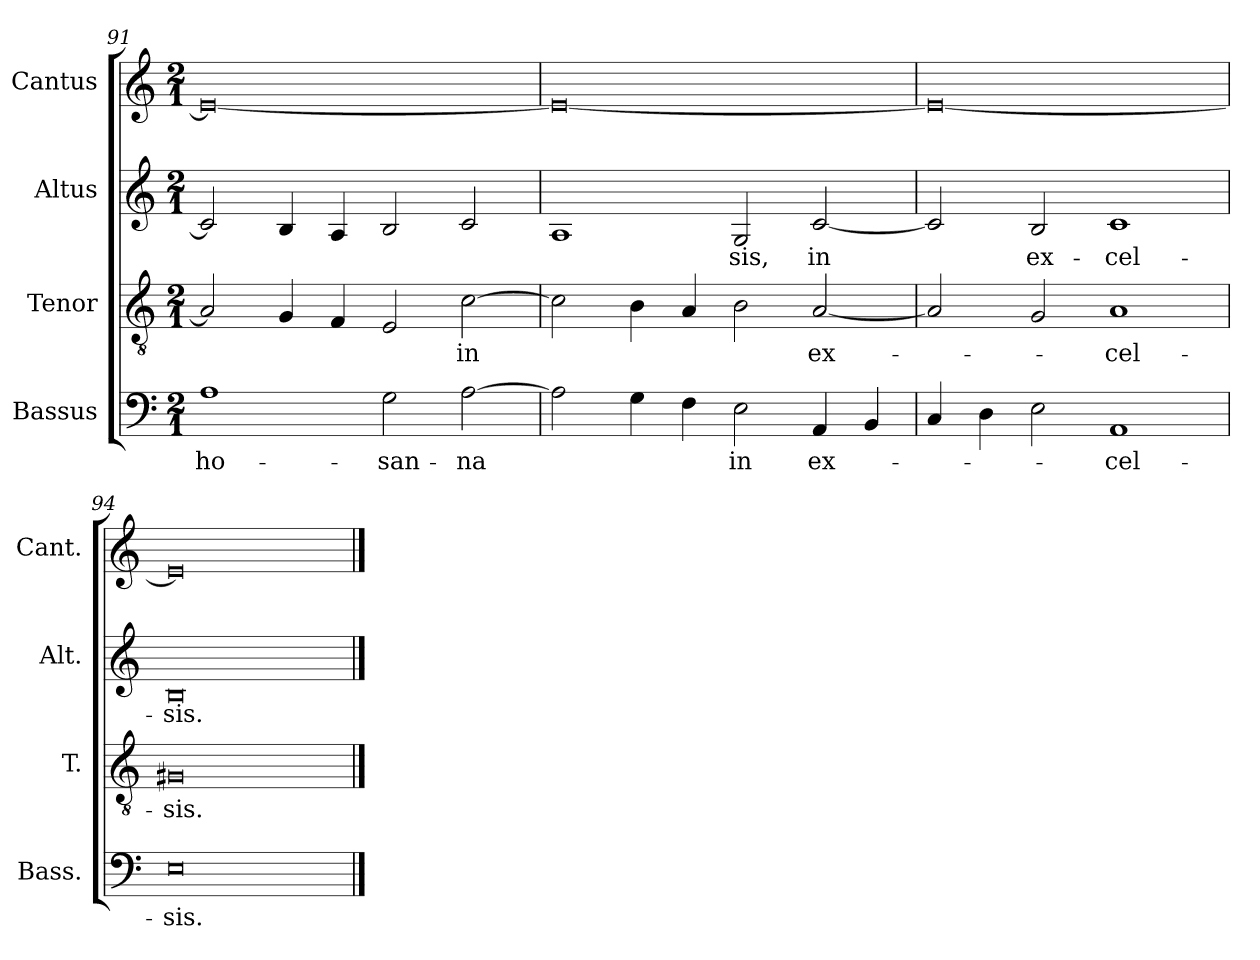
**kern	**text	**kern	**text	**kern	**text	**kern
*part4	*part4	*part3	*part3	*part2	*part2	*part1
*staff4	*staff4	*staff3	*staff3	*staff2	*staff2	*staff1
*I"Bassus	*	*I"Tenor	*	*I"Altus	*	*I"Cantus
*I'Bass.	*	*I'T.	*	*I'Alt.	*	*I'Cant.
*clefF4	*	*clefGv2	*	*clefG2	*	*clefG2
*	*	*ITrd7c12	*	*	*	*
*k[]	*	*k[]	*	*k[]	*	*k[]
*C:	*	*C:	*	*C:	*	*C:
*M2/1	*	*M2/1	*	*M2/1	*	*M2/1
=91	=91	=91	=91	=91	=91	=91
1A\	ho-	2AA/]	.	2c/]	.	0e/_
.	.	4GG/	.	4B/	.	.
.	.	4FF/	.	4A/	.	.
2G\	-san-	2EE/	.	2B/	.	.
[2A\	-na	[2C\	in	2c/	.	.
=92	=92	=92	=92	=92	=92	=92
2A\]	.	2C\]	.	1A/	.	0e/_
4G\	.	4BB\	.	.	.	.
4F\	.	4AA/	.	.	.	.
2E\	in	2BB\	.	2G/	-sis,	.
4AA/	ex-	[2AA/	ex-	[2c/	in	.
4BB/	.	.	.	.	.	.
=93	=93	=93	=93	=93	=93	=93
4C/	.	2AA/]	.	2c/]	.	0e/_
4D\	.	.	.	.	.	.
2E\	.	2GG/	.	2B/	ex-	.
1AA/	-cel-	1AA/	-cel-	1c/	-cel-	.
=94	=94	=94	=94	=94	=94	=94
0E\	-sis.	0GG#X/	-sis.	0B/	-sis.	0e/]
==	==	==	==	==	==	==
*-	*-	*-	*-	*-	*-	*-
